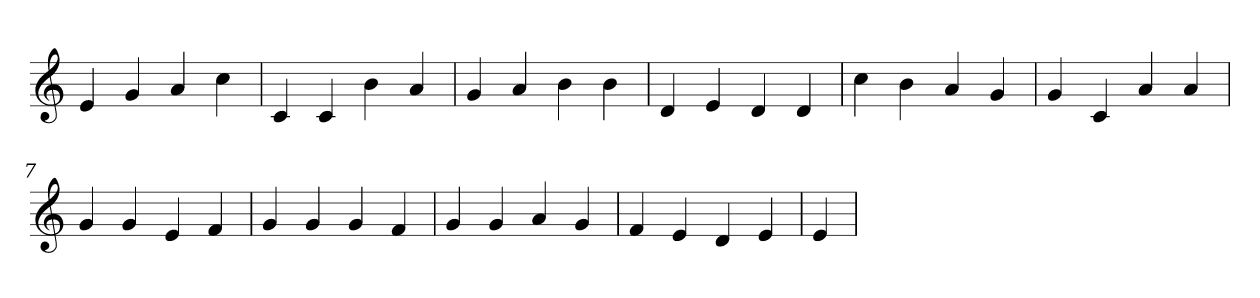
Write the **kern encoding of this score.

**kern
*part1
*staff1
*clefG2
=1
4e
4g
4a
4cc
=2
4c
4c
4b
4a
=3
4g
4a
4b
4b
=4
4d
4e
4d
4d
=5
4cc
4b
4a
4g
=6
4g
4c
4a
4a
=7
4g
4g
4e
4f
=8
4g
4g
4g
4f
=9
4g
4g
4a
4g
=10
4f
4e
4d
4e
=11
4e
=
*-
